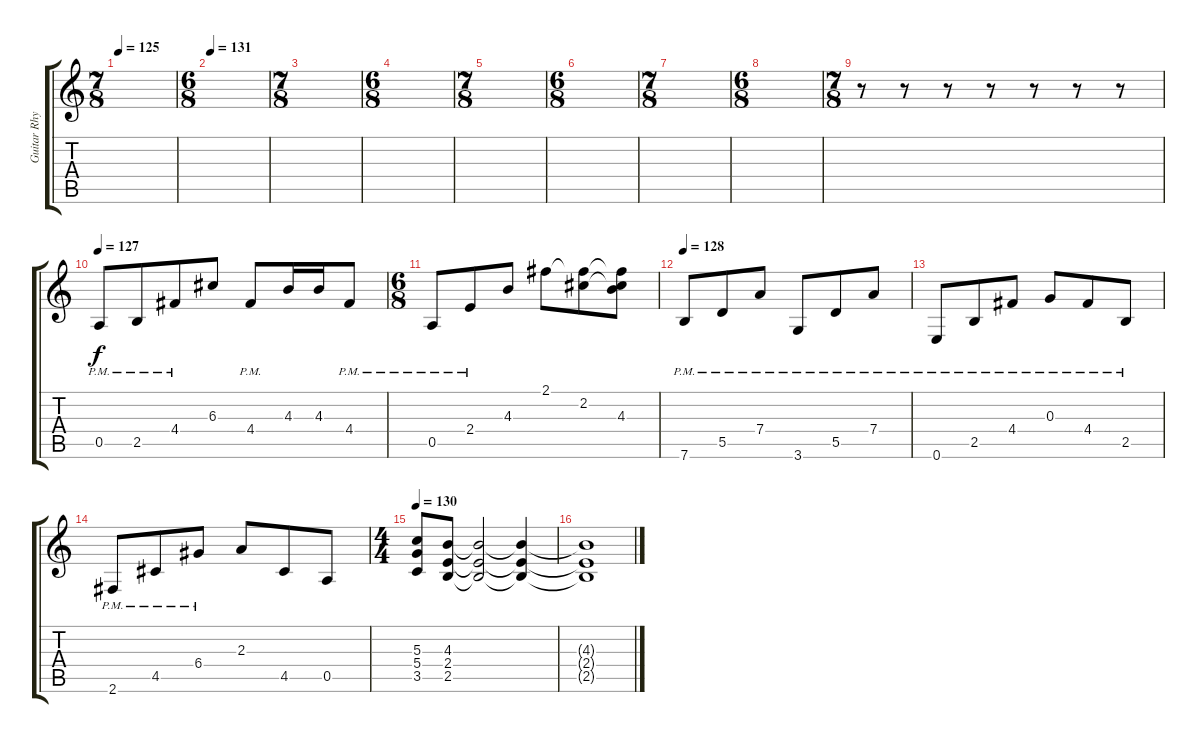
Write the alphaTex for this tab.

\track ("Guitar Rhytm" "Guitar Rhy") {instrument distortionguitar}
\staff {score tabs}
\tuning (E4 B3 G3 D3 A2 E2) {hide}
\ts (7 8)
\tempo 125
\clef g2
\ks aminor
|
\ts (6 8)
\tempo 131
|
\ts (7 8)
|
\ts (6 8)
|
\ts (7 8)
|
\ts (6 8)
|
\ts (7 8)
|
\ts (6 8)
|
\ts (7 8)
r.8 r.8 r.8 r.8 r.8 r.8 r.8 |
\tempo 127
0.5{pm}.8 2.5{pm}.8 4.4{pm}.8 6.3.8 4.4{pm}.8 4.3.16 4.3.16 4.4{pm}.8 |
\ts (6 8)
0.5{pm}.8 2.4{pm}.8 4.3.8 2.1.8 (2.1{t} 2.2).8 (2.1{t} 2.2{t} 4.3).8 |
\tempo 128
7.6{pm}.8 5.5{pm}.8 7.4{pm}.8 3.6{pm}.8 5.5{pm}.8 7.4{pm}.8 |
0.6{pm}.8 2.5{pm}.8 4.4{pm}.8 0.3{pm}.8 4.4{pm}.8 2.5{pm}.8 |
2.6{pm}.8 4.5{pm}.8 6.4{pm}.8 2.3.8 4.5.8 0.5.8 |
\ts (4 4)
\tempo 130
(5.3 5.4 3.5).8 (4.3 2.4 2.5).8 (4.3{t} 2.4{t} 2.5{t}).2 (4.3{t} 2.4{t} 2.5{t}).4 |
(4.3{t} 2.4{t} 2.5{t}).1
